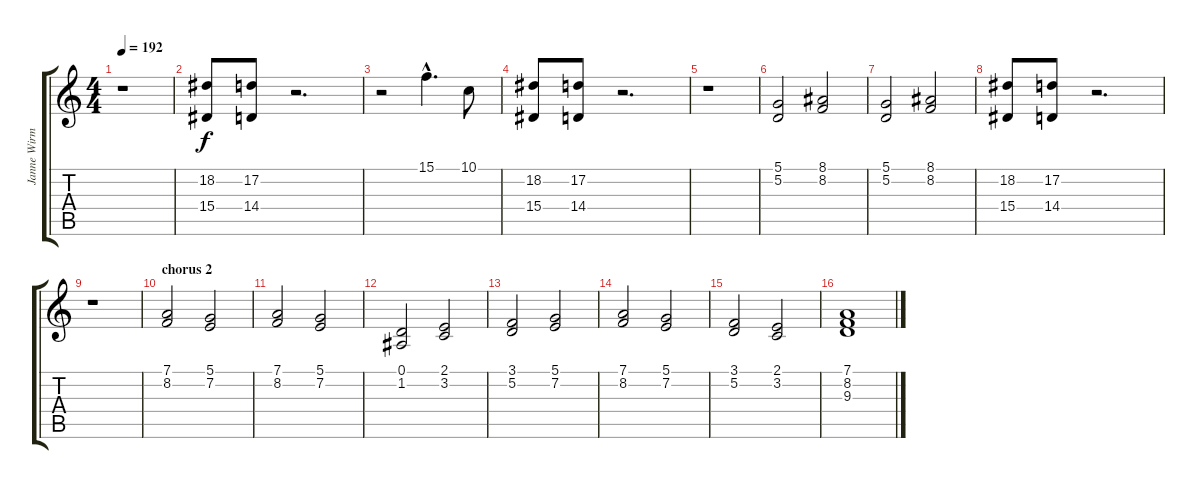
\track ("Janne Wirman" "Janne Wirm") {instrument lead1square}
\staff {score tabs}
\tuning (D4 A3 F3 C3 G2 D2) {hide}
\ts (4 4)
\tempo 192
\clef g2
\ks c
r.1{dy f} |
(18.2 15.4).8{instrument stringensemble1} (17.2 14.4).8 r.2{d} |
r.2 15.1{hac}.4{d instrument stringensemble1} 10.1.8 |
(18.2 15.4).8{instrument stringensemble1} (17.2 14.4).8 r.2{d} |
r.1 |
(5.1 5.2).2{instrument stringensemble1} (8.1 8.2).2 |
(5.1 5.2).2 (8.1 8.2).2 |
(18.2 15.4).8{instrument stringensemble1} (17.2 14.4).8 r.2{d} |
r.1 |
\section ("" "chorus 2")
(7.1 8.2).2{instrument stringensemble1} (5.1 7.2).2 |
(7.1 8.2).2{instrument stringensemble1} (5.1 7.2).2 |
(0.1 1.2).2 (2.1 3.2).2 |
(3.1 5.2).2 (5.1 7.2).2 |
(7.1 8.2).2{instrument stringensemble1} (5.1 7.2).2 |
(3.1 5.2).2 (2.1 3.2).2 |
(7.1 8.2 9.3).1{instrument stringensemble1}
